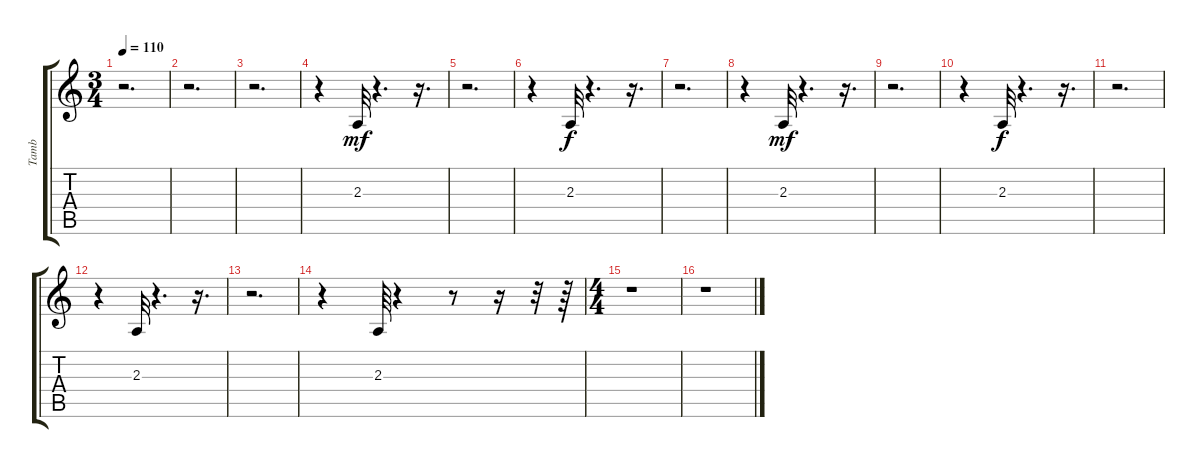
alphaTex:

\track ("Tamb" "Tamb") {instrument stringensemble1}
\staff {score tabs}
\tuning (E4 B3 G3 D3 A2 E2) {hide}
\ts (3 4)
\tempo 110
\clef g2
\ks c
r.2{d dy mf instrument stringensemble1} |
r.2{d} |
r.2{d} |
r.4 2.3.32 r.4{d} r.16{d} |
r.2{d} |
r.4 2.3.32{dy f} r.4{d} r.16{d} |
r.2{d} |
r.4 2.3.32{dy mf} r.4{d} r.16{d} |
r.2{d} |
r.4 2.3.32{dy f} r.4{d} r.16{d} |
r.2{d} |
r.4 2.3.32 r.4{d} r.16{d} |
r.2{d} |
r.4 2.3.64 r.4 r.8 r.16 r.32 r.64 |
\ts (4 4)
r.1 |
r.1
